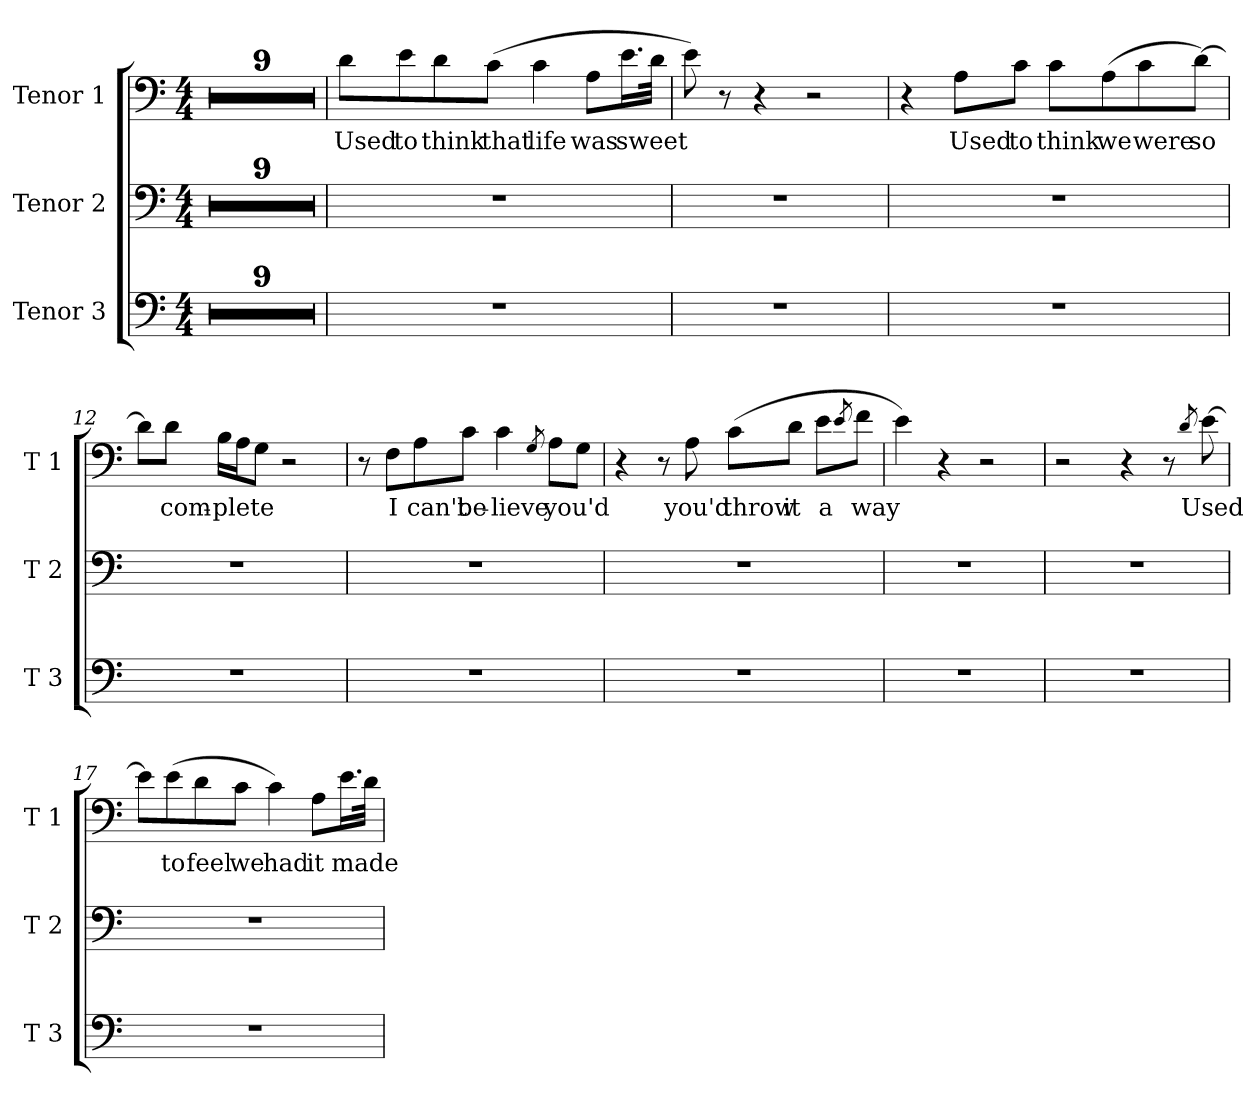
**kern	**kern	**kern	**text
*part3	*part2	*part1	*part1
*staff3	*staff2	*staff1	*staff1
*I"Tenor 3	*I"Tenor 2	*I"Tenor 1	*
*I'T 3	*I'T 2	*I'T 1	*
*clefF4	*clefF4	*clefF4	*
*k[]	*k[]	*k[]	*
*M4/4	*M4/4	*M4/4	*
=	=	=	=
1r;<	1r;<	1r;<	.
=1	=1	=1	=1
1r	1r	1r	.
=2	=2	=2	=2
1r	1r	1r	.
=3	=3	=3	=3
1r	1r	1r	.
=4	=4	=4	=4
1r	1r	1r	.
=5	=5	=5	=5
1r	1r	1r	.
=6	=6	=6	=6
1r	1r	1r	.
=7	=7	=7	=7
1r	1r	1r	.
=8	=8	=8	=8
1r	1r	1r	.
=9	=9	=9	=9
!	!	!	!LO:LY:b
1r	1r	8d\L	Used
!	!	!	!LO:LY:b
.	.	8e\	to
!	!	!	!LO:LY:b
.	.	8d\	think
!	!	!	!LO:LY:b
.	.	(>8c\J	that
!	!	!	!LO:LY:b
.	.	4c\	life
!	!	!	!LO:LY:b
.	.	8A\L	was
!	!	!	!LO:LY:b
.	.	16.e\L	sweet
.	.	32d\JJk	.
=10	=10	=10	=10
1r	1r	8e\)	.
.	.	8r	.
.	.	4r	.
.	.	2r	.
=11	=11	=11	=11
1r	1r	4r	.
!	!	!	!LO:LY:b
.	.	8A\L	Used
!	!	!	!LO:LY:b
.	.	8c\J	to
!	!	!	!LO:LY:b
.	.	8c\L	think
!	!	!	!LO:LY:b
.	.	(>8A\	we
!	!	!	!LO:LY:b
.	.	8c\	were
!	!	!	!LO:LY:b
.	.	[8d\J)	so
=12	=12	=12	=12
1r	1r	8d\L]	.
!	!	!	!LO:LY:b
.	.	8d\J	com-
!	!	!	!LO:LY:b
.	.	16B\LL	-plete
.	.	16A\J	.
.	.	8G\J	.
.	.	2r	.
=13	=13	=13	=13
1r	1r	8r	.
!	!	!	!LO:LY:b
.	.	8F\L	I
!	!	!	!LO:LY:b
.	.	8A\	can't
!	!	!	!LO:LY:b
.	.	8c\J	be-
!	!	!	!LO:LY:b
.	.	4c\	-lieve
.	.	8qG/	.
!	!	!	!LO:LY:b
.	.	8A\L	you'd
.	.	8G\J	.
=14	=14	=14	=14
1r	1r	4r	.
.	.	8r	.
!	!	!	!LO:LY:b
.	.	8A\	you'd
!	!	!	!LO:LY:b
.	.	(>8c\L	throw
!	!	!	!LO:LY:b
.	.	8d\J	it
!	!	!	!LO:LY:b
.	.	8e\L	a
.	.	8qe/	.
!	!	!	!LO:LY:b
.	.	8f\J	way
=15	=15	=15	=15
1r	1r	4e\)	.
.	.	4r	.
.	.	2r	.
=16	=16	=16	=16
1r	1r	2r	.
.	.	4r	.
.	.	8r	.
.	.	8qd/	.
!	!	!	!LO:LY:b
.	.	[8e\	Used
=17	=17	=17	=17
1r	1r	8e\L]	.
!	!	!	!LO:LY:b
.	.	(>8e\	to
!	!	!	!LO:LY:b
.	.	8d\	feel
!	!	!	!LO:LY:b
.	.	8c\J	we
!	!	!	!LO:LY:b
.	.	4c\)	had
!	!	!	!LO:LY:b
.	.	8A\L	it
!	!	!	!LO:LY:b
.	.	16.e\L	made
.	.	32d\JJk	.
=	=	=	=
*-	*-	*-	*-
